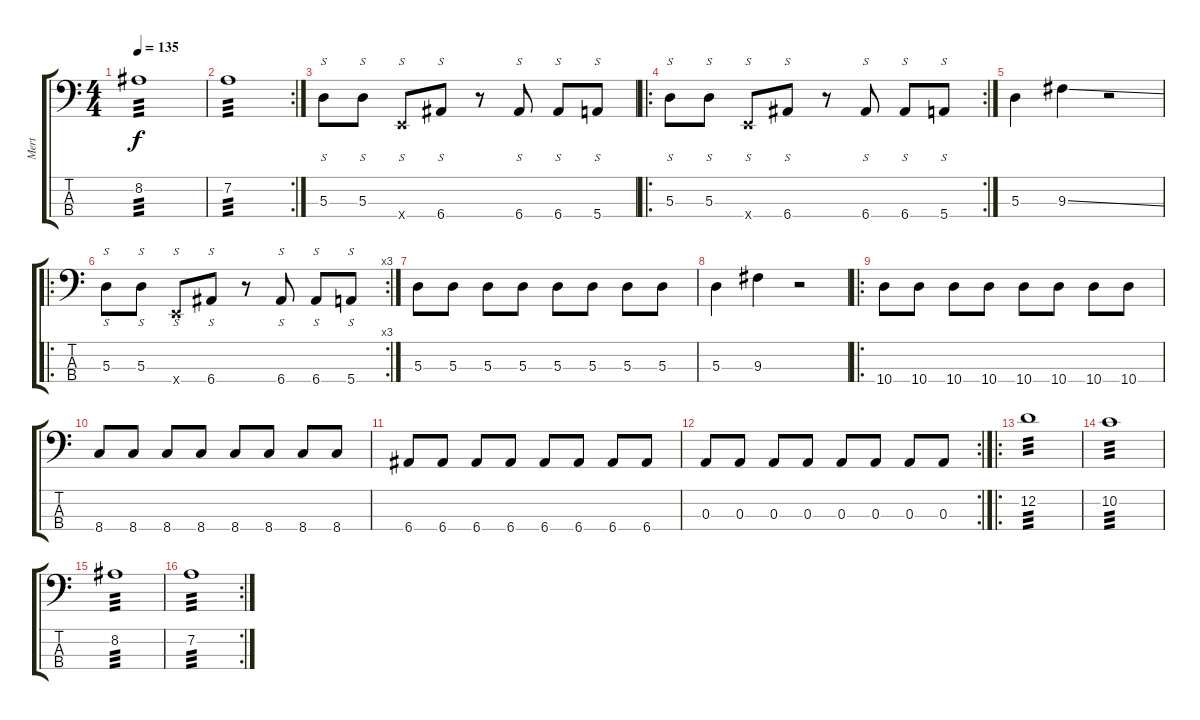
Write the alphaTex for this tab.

\track ("Mert" "Mert") {instrument electricbasspick}
\staff {score tabs}
\tuning (G2 D2 A1 E1) {hide}
\ts (4 4)
\tempo 135
\clef f4
\ks c
8.2.1{tp 3 dy f} |
\rc 2
7.2.1{tp 3} |
5.3.8{s} 5.3.8{s} 0.4{x}.8{s} 6.4.8{s} r.8 6.4.8{s} 6.4.8{s} 5.4.8{s} |
\ro
\rc 2
5.3.8{s} 5.3.8{s} 0.4{x}.8{s} 6.4.8{s} r.8 6.4.8{s} 6.4.8{s} 5.4.8{s} |
5.3.4 9.3{ss}.4 r.2 |
\ro
\rc 3
5.3.8{s} 5.3.8{s} 0.4{x}.8{s} 6.4.8{s} r.8 6.4.8{s} 6.4.8{s} 5.4.8{s} |
5.3.8 5.3.8 5.3.8 5.3.8 5.3.8 5.3.8 5.3.8 5.3.8 |
5.3.4 9.3.4 r.2 |
\ro
10.4.8 10.4.8 10.4.8 10.4.8 10.4.8 10.4.8 10.4.8 10.4.8 |
8.4.8 8.4.8 8.4.8 8.4.8 8.4.8 8.4.8 8.4.8 8.4.8 |
6.4.8 6.4.8 6.4.8 6.4.8 6.4.8 6.4.8 6.4.8 6.4.8 |
\rc 2
0.3.8 0.3.8 0.3.8 0.3.8 0.3.8 0.3.8 0.3.8 0.3.8 |
\ro
12.2.1{tp 3} |
10.2.1{tp 3} |
8.2.1{tp 3} |
\rc 2
7.2.1{tp 3}
